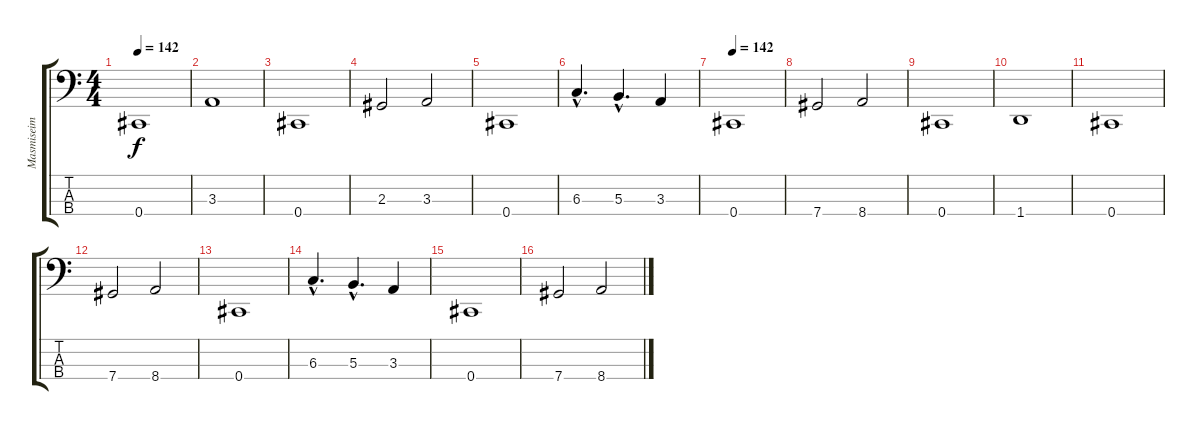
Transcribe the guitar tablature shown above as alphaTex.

\track ("Masmiseim" "Masmiseim") {instrument electricbassfinger}
\staff {score tabs}
\tuning (E2 B1 Gb1 Db1) {hide}
\ts (4 4)
\tempo 142
\clef f4
\ks c
0.4.1{dy f} |
3.3.1 |
0.4.1 |
2.3.2 3.3.2 |
0.4.1 |
6.3{hac}.4{d} 5.3{hac}.4{d} 3.3.4 |
\tempo 142
0.4.1 |
7.4.2 8.4.2 |
0.4.1 |
1.4.1 |
0.4.1 |
7.4.2 8.4.2 |
0.4.1 |
6.3{hac}.4{d} 5.3{hac}.4{d} 3.3.4 |
0.4.1 |
7.4.2 8.4.2
